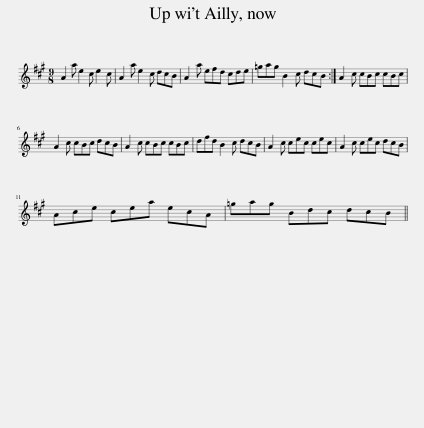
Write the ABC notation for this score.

X:1
L:1/8
M:9/8
I:linebreak $
K:A
V:1 treble
V:1
 A2 a e2 c e2 c | A2 a e2 c dcB | A2 a efd cde | =gag B2 c dcB :| A2 c cBc cBc |$ %5
 A2 c cBc dcB | A2 c cBc cBc | dfd B2 c dcB | A2 c cec cec | A2 c cec dcB |$ %10
 Ace cea ecA | =gag Bdc dcB || %12
